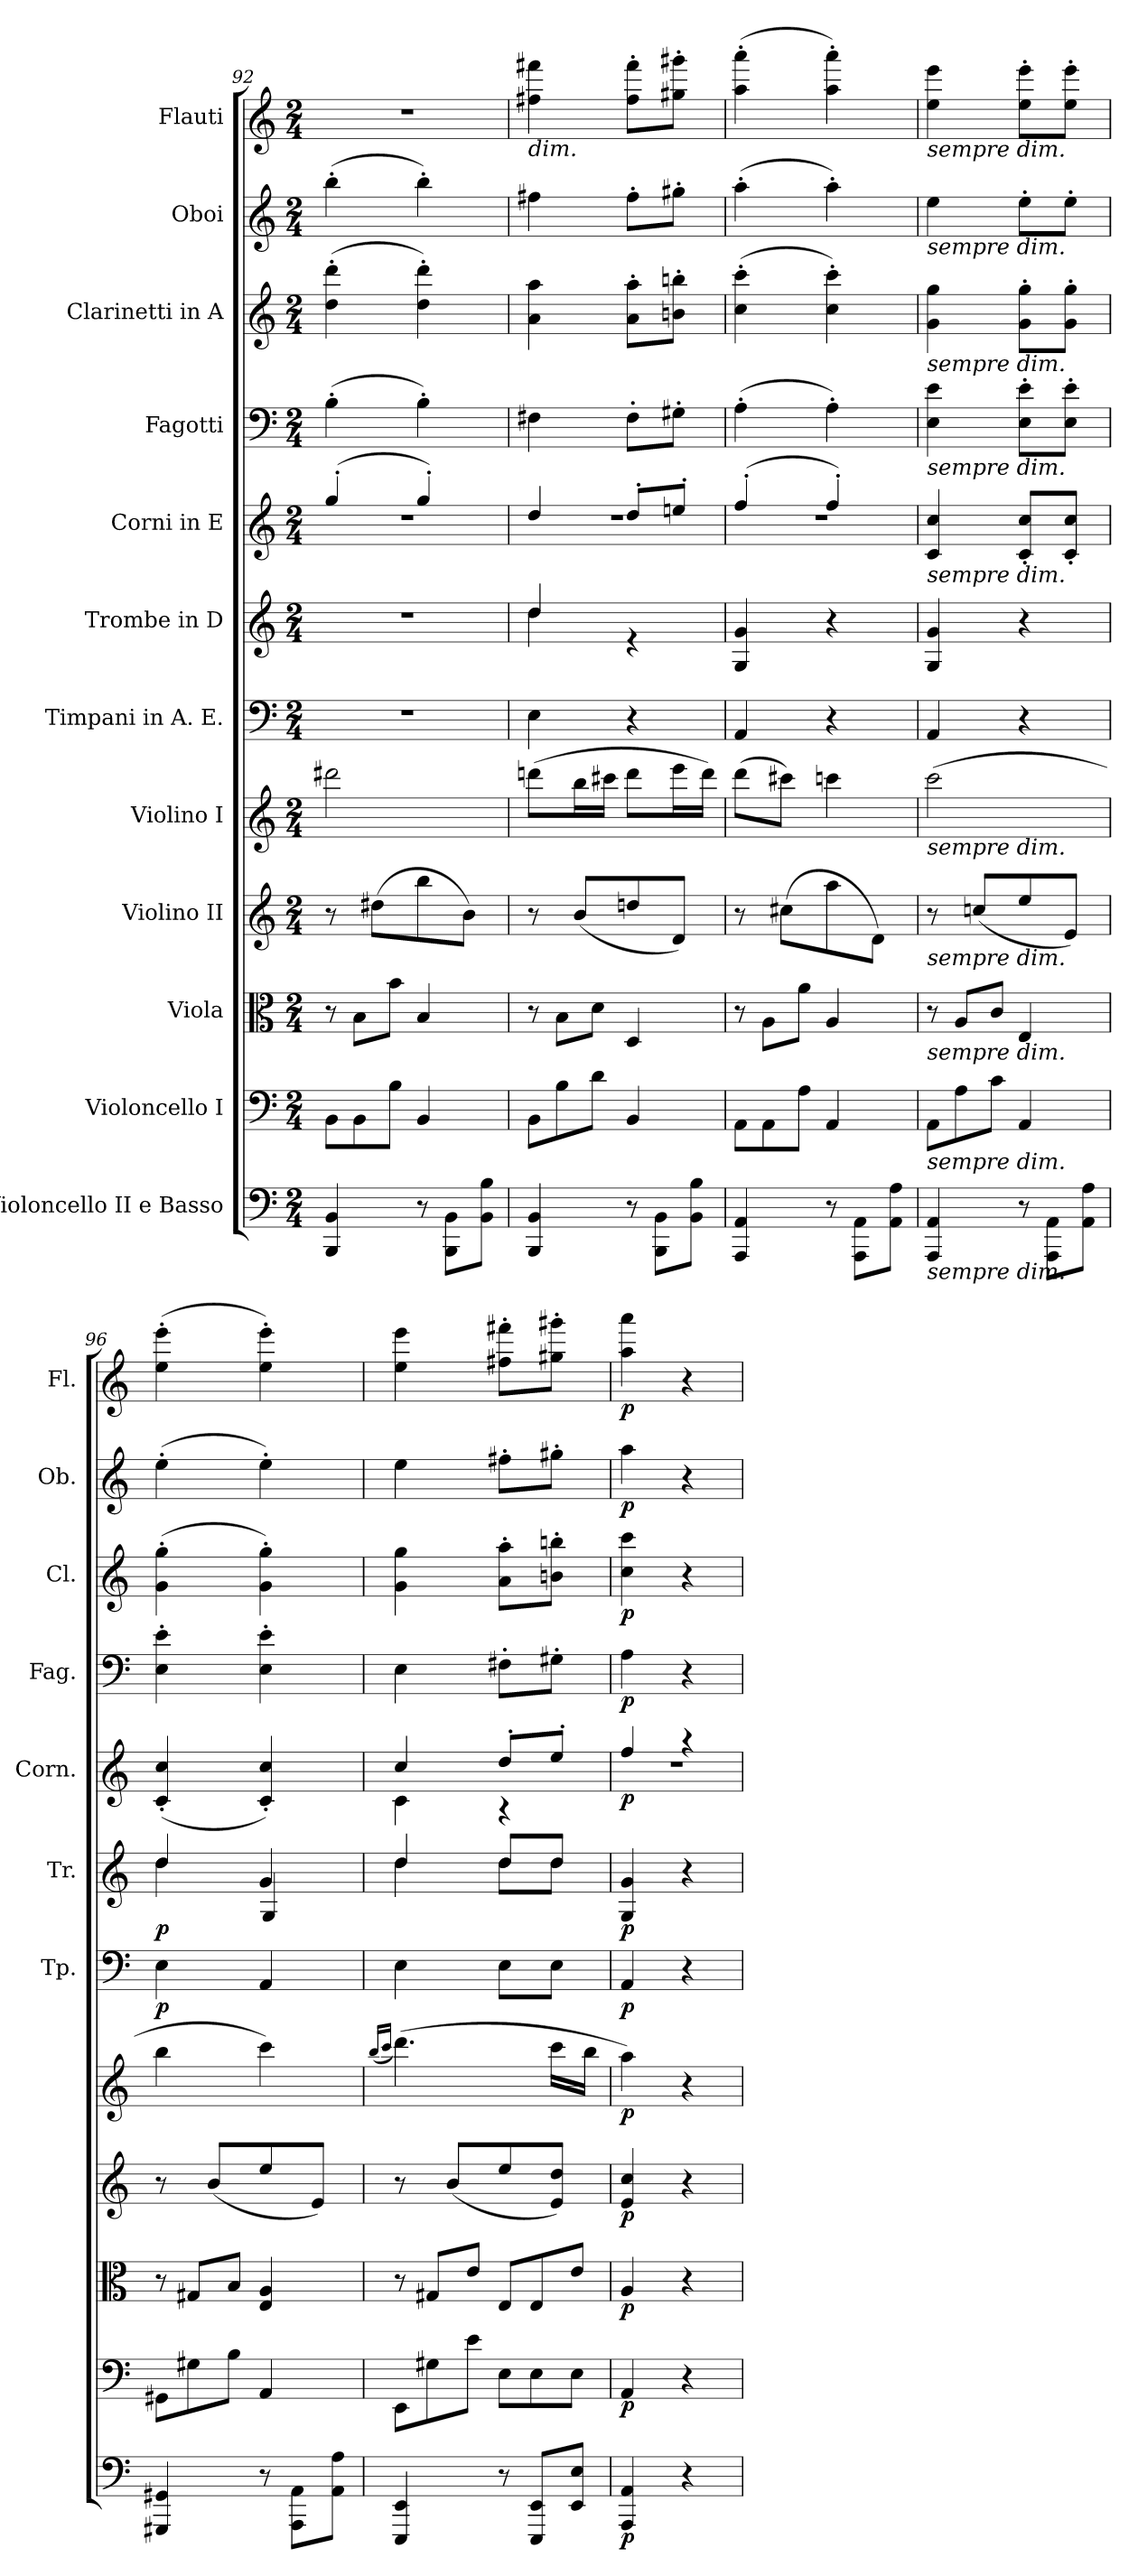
**kern	**dynam	**kern	**dynam	**kern	**dynam	**kern	**dynam	**kern	**dynam	**kern	**dynam	**kern	**dynam	**kern	**dynam	**kern	**dynam	**kern	**dynam	**kern	**dynam	**kern	**dynam
*part12	*part12	*part11	*part11	*part10	*part10	*part9	*part9	*part8	*part8	*part7	*part7	*part6	*part6	*part5	*part5	*part4	*part4	*part3	*part3	*part2	*part2	*part1	*part1
*staff12	*staff12	*staff11	*staff11	*staff10	*staff10	*staff9	*staff9	*staff8	*staff8	*staff7	*staff7	*staff6	*staff6	*staff5	*staff5	*staff4	*staff4	*staff3	*staff3	*staff2	*staff2	*staff1	*staff1
*I"Violoncello II e Basso	*	*I"Violoncello I	*	*I"Viola	*	*I"Violino II	*	*I"Violino I	*	*I"Timpani in A. E.	*	*I"Trombe in D	*	*I"Corni in E	*	*I"Fagotti	*	*I"Clarinetti in A	*	*I"Oboi	*	*I"Flauti	*
*	*	*	*	*	*	*	*	*	*	*I'Tp.	*	*I'Tr.	*	*I'Corn.	*	*I'Fag.	*	*I'Cl.	*	*I'Ob.	*	*I'Fl.	*
*clefF4	*	*clefF4	*	*clefC3	*	*clefG2	*	*clefG2	*	*clefF4	*	*clefG2	*	*clefG2	*	*clefF4	*	*clefG2	*	*clefG2	*	*clefG2	*
*	*	*	*	*	*	*	*	*	*	*	*	*ITrd-1c-2	*	*ITrd5c8	*	*	*	*ITrd2c3	*	*	*	*	*
*k[]	*	*k[]	*	*k[]	*	*k[]	*	*k[]	*	*k[]	*	*k[f#c#]	*	*k[f#c#g#d#]	*	*k[]	*	*k[f#c#g#]	*	*k[]	*	*k[]	*
*M2/4	*	*M2/4	*	*M2/4	*	*M2/4	*	*M2/4	*	*M2/4	*	*M2/4	*	*M2/4	*	*M2/4	*	*M2/4	*	*M2/4	*	*M2/4	*
*	*	*Xtuplet	*	*Xtuplet	*	*	*	*	*	*	*	*	*	*	*	*	*	*	*	*	*	*	*
=92	=92	=92	=92	=92	=92	=92	=92	=92	=92	=92	=92	=92	=92	=92	=92	=92	=92	=92	=92	=92	=92	=92	=92
*	*	*	*	*	*	*	*	*	*	*	*	*	*	*^	*	*	*	*	*	*	*	*	*
4BBB/ 4BB/	.	12BB\L	.	12r	.	8r	.	2ddd#X\	.	2r	.	2r	.	(4b'/	2rdd	.	(4B'\	.	(4b\' 4bb\'	.	(4bb'\	.	2r	.
.	.	12BB\	.	12B\L	.	.	.	.	.	.	.	.	.	.	.	.	.	.	.	.	.	.	.	.
.	.	.	.	.	.	(8dd#X\L	.	.	.	.	.	.	.	.	.	.	.	.	.	.	.	.	.	.
.	.	12B\J	.	12b\J	.	.	.	.	.	.	.	.	.	.	.	.	.	.	.	.	.	.	.	.
*Xtuplet	*	*	*	*	*	*	*	*	*	*	*	*	*	*	*	*	*	*	*	*	*	*	*	*
12r	.	4BB/	.	4B/	.	8bb\	.	.	.	.	.	.	.	4b'/)	.	.	4B'\)	.	4b\' 4bb\')	.	4bb'\)	.	.	.
12BBB\ 12BB\L	.	.	.	.	.	.	.	.	.	.	.	.	.	.	.	.	.	.	.	.	.	.	.	.
.	.	.	.	.	.	8b\J)	.	.	.	.	.	.	.	.	.	.	.	.	.	.	.	.	.	.
12BB\ 12B\J	.	.	.	.	.	.	.	.	.	.	.	.	.	.	.	.	.	.	.	.	.	.	.	.
=93	=93	=93	=93	=93	=93	=93	=93	=93	=93	=93	=93	=93	=93	=93	=93	=93	=93	=93	=93	=93	=93	=93	=93	=93
*	*	*	*	*	*	*	*	*	*	*	*	*^	*	*	*	*	*	*	*	*	*	*	*	*
!	!	!	!	!	!	!	!	!	!	!	!	!	!	!	!	!	!	!	!	!	!	!	!	!LO:TX:b:i:t=dim.	!
4BBB/ 4BB/	.	12BB\L	.	12r	.	8r	.	(8dddn\L	.	4E\	.	4ee/	4ee\	.	4f#/	2rdd	.	4F#X\	.	4f#\ 4ff#\	.	4ff#X\	.	4ff#X\ 4fff#X\	.
.	.	12B\	.	12B\L	.	.	.	.	.	.	.	.	.	.	.	.	.	.	.	.	.	.	.	.	.
.	.	.	.	.	.	(8b/L	.	16bb\L	.	.	.	.	.	.	.	.	.	.	.	.	.	.	.	.	.
.	.	12d\J	.	12d\J	.	.	.	.	.	.	.	.	.	.	.	.	.	.	.	.	.	.	.	.	.
.	.	.	.	.	.	.	.	16ccc#X\JJ	.	.	.	.	.	.	.	.	.	.	.	.	.	.	.	.	.
12r	.	4BB/	.	4D/	.	8ddn/	.	8ddd\L	.	4r	.	4re	4ryy	.	8f#'/L	.	.	8F#'\L	.	8f#\' 8ff#\'L	.	8ff#'\L	.	8ff#\' 8fff#\'L	.
12BBB\ 12BB\L	.	.	.	.	.	.	.	.	.	.	.	.	.	.	.	.	.	.	.	.	.	.	.	.	.
.	.	.	.	.	.	8d/J)	.	16eee\L	.	.	.	.	.	.	8g#X'/J	.	.	8G#X'\J	.	8g#X\' 8gg#X\'J	.	8gg#X'\J	.	8gg#X\' 8ggg#X\'J	.
12BB\ 12B\J	.	.	.	.	.	.	.	.	.	.	.	.	.	.	.	.	.	.	.	.	.	.	.	.	.
.	.	.	.	.	.	.	.	16ddd\JJ)	.	.	.	.	.	.	.	.	.	.	.	.	.	.	.	.	.
*	*	*	*	*	*	*	*	*	*	*	*	*v	*v	*	*	*	*	*	*	*	*	*	*	*	*
=94	=94	=94	=94	=94	=94	=94	=94	=94	=94	=94	=94	=94	=94	=94	=94	=94	=94	=94	=94	=94	=94	=94	=94	=94
4AAA/ 4AA/	.	12AA\L	.	12r	.	8r	.	(8ddd\L	.	4AA/	.	4A/ 4a/	.	(4a'/	2rdd	.	(4A'\	.	(4a\' 4aa\'	.	(4aa'\	.	(4aa\' 4aaa\'	.
.	.	12AA\	.	12A\L	.	.	.	.	.	.	.	.	.	.	.	.	.	.	.	.	.	.	.	.
.	.	.	.	.	.	(8cc#X\L	.	8ccc#X\J)	.	.	.	.	.	.	.	.	.	.	.	.	.	.	.	.
.	.	12A\J	.	12a\J	.	.	.	.	.	.	.	.	.	.	.	.	.	.	.	.	.	.	.	.
12r	.	4AA/	.	4A/	.	8aa\	.	4cccn\	.	4r	.	4r	.	4a'/)	.	.	4A'\)	.	4a\' 4aa\')	.	4aa'\)	.	4aa\' 4aaa\')	.
12AAA\ 12AA\L	.	.	.	.	.	.	.	.	.	.	.	.	.	.	.	.	.	.	.	.	.	.	.	.
.	.	.	.	.	.	8d\J)	.	.	.	.	.	.	.	.	.	.	.	.	.	.	.	.	.	.
12AA\ 12A\J	.	.	.	.	.	.	.	.	.	.	.	.	.	.	.	.	.	.	.	.	.	.	.	.
*	*	*	*	*	*	*	*	*	*	*	*	*	*	*v	*v	*	*	*	*	*	*	*	*	*
=95	=95	=95	=95	=95	=95	=95	=95	=95	=95	=95	=95	=95	=95	=95	=95	=95	=95	=95	=95	=95	=95	=95	=95
!	!	!	!	!	!	!	!	!	!	!	!	!	!	!	!	!	!	!	!	!	!	!LO:TX:b:i:t=sempre dim.	!
!	!	!	!	!	!	!	!	!	!	!	!	!	!	!	!	!	!	!	!	!LO:TX:b:i:t=sempre dim.	!	!	!
!	!	!	!	!	!	!	!	!	!	!	!	!	!	!	!	!	!	!LO:TX:b:i:t=sempre dim.	!	!	!	!	!
!	!	!	!	!	!	!	!	!	!	!	!	!	!	!	!	!LO:TX:b:i:t=sempre dim.	!	!	!	!	!	!	!
!	!	!	!	!	!	!	!	!	!	!	!	!	!	!LO:TX:b:i:t=sempre dim.	!	!	!	!	!	!	!	!	!
!	!	!	!	!	!	!	!	!LO:TX:b:i:t=sempre dim.	!	!	!	!	!	!	!	!	!	!	!	!	!	!	!
!	!	!	!	!	!	!LO:TX:b:i:t=sempre dim.	!	!	!	!	!	!	!	!	!	!	!	!	!	!	!	!	!
!	!	!	!	!LO:TX:b:i:t=sempre dim.	!	!	!	!	!	!	!	!	!	!	!	!	!	!	!	!	!	!	!
!	!	!LO:TX:b:i:t=sempre dim.	!	!	!	!	!	!	!	!	!	!	!	!	!	!	!	!	!	!	!	!	!
!LO:TX:b:i:t=sempre dim.	!	!	!	!	!	!	!	!	!	!	!	!	!	!	!	!	!	!	!	!	!	!	!
4AAA/ 4AA/	.	12AA/L	.	12r	.	8r	.	(2ccc\	.	4AA/	.	4A/ 4a/	.	4E/ 4e/	.	4E\ 4e\	.	4e\ 4ee\	.	4ee\	.	4ee\ 4eee\	.
.	.	12A\	.	12A/L	.	.	.	.	.	.	.	.	.	.	.	.	.	.	.	.	.	.	.
.	.	.	.	.	.	(8ccn/L	.	.	.	.	.	.	.	.	.	.	.	.	.	.	.	.	.
.	.	12c\J	.	12c/J	.	.	.	.	.	.	.	.	.	.	.	.	.	.	.	.	.	.	.
12r	.	4AA/	.	4E/	.	8ee/	.	.	.	4r	.	4r	.	8E/' 8e/'L	.	8E\' 8e\'L	.	8e\' 8ee\'L	.	8ee'\L	.	8ee\' 8eee\'L	.
12AAA\ 12AA\L	.	.	.	.	.	.	.	.	.	.	.	.	.	.	.	.	.	.	.	.	.	.	.
.	.	.	.	.	.	8e/J)	.	.	.	.	.	.	.	8E/' 8e/'J	.	8E\' 8e\'J	.	8e\' 8ee\'J	.	8ee'\J	.	8ee\' 8eee\'J	.
12AA\ 12A\J	.	.	.	.	.	.	.	.	.	.	.	.	.	.	.	.	.	.	.	.	.	.	.
=96	=96	=96	=96	=96	=96	=96	=96	=96	=96	=96	=96	=96	=96	=96	=96	=96	=96	=96	=96	=96	=96	=96	=96
*	*	*	*	*	*	*	*	*	*	*	*	*^	*	*	*	*	*	*	*	*	*	*	*
!	!	!	!	!	!	!	!	!	!	!	!LO:DY:b	!	!	!LO:DY:b	!	!	!	!	!	!	!	!	!	!
4GGG#X/ 4GG#X/	.	12GG#X/L	.	12r	.	8r	.	4bb\	.	4E\	p	4ee/	4ee\	p	(4E/' 4e/'	.	4E\' 4e\'	.	(4e\' 4ee\'	.	(4ee'\	.	(4ee\' 4eee\'	.
.	.	12G#X\	.	12G#X/L	.	.	.	.	.	.	.	.	.	.	.	.	.	.	.	.	.	.	.	.
.	.	.	.	.	.	(8b/L	.	.	.	.	.	.	.	.	.	.	.	.	.	.	.	.	.	.
.	.	12B\J	.	12B/J	.	.	.	.	.	.	.	.	.	.	.	.	.	.	.	.	.	.	.	.
12r	.	4AA/	.	4E/ 4A/	.	8ee/	.	4ccc\)	.	4AA/	.	4a/	4A/	.	4E/' 4e/')	.	4E\' 4e\'	.	4e\' 4ee\')	.	4ee'\)	.	4ee\' 4eee\')	.
12AAA\ 12AA\L	.	.	.	.	.	.	.	.	.	.	.	.	.	.	.	.	.	.	.	.	.	.	.	.
.	.	.	.	.	.	8e/J)	.	.	.	.	.	.	.	.	.	.	.	.	.	.	.	.	.	.
12AA\ 12A\J	.	.	.	.	.	.	.	.	.	.	.	.	.	.	.	.	.	.	.	.	.	.	.	.
=97	=97	=97	=97	=97	=97	=97	=97	=97	=97	=97	=97	=97	=97	=97	=97	=97	=97	=97	=97	=97	=97	=97	=97	=97
.	.	.	.	.	.	.	.	(16qbb/LL	.	.	.	.	.	.	.	.	.	.	.	.	.	.	.	.
.	.	.	.	.	.	.	.	16qccc/JJ	.	.	.	.	.	.	.	.	.	.	.	.	.	.	.	.
*	*	*	*	*	*	*	*	*	*	*	*	*	*	*	*^	*	*	*	*	*	*	*	*	*
4EEE/ 4EE/	.	12EE/L	.	12r	.	8r	.	(4.ddd\)	.	4E\	.	4ee/	4ee\	.	4e/	4E\	.	4E\	.	4e\ 4ee\	.	4ee\	.	4ee\ 4eee\	.
.	.	12G#X\	.	12G#X/L	.	.	.	.	.	.	.	.	.	.	.	.	.	.	.	.	.	.	.	.	.
.	.	.	.	.	.	(8b/L	.	.	.	.	.	.	.	.	.	.	.	.	.	.	.	.	.	.	.
.	.	12e\J	.	12e/J	.	.	.	.	.	.	.	.	.	.	.	.	.	.	.	.	.	.	.	.	.
12r	.	12E\L	.	12E/L	.	8ee/	.	.	.	8E\L	.	8ee/L	8ee\L	.	8f#'/L	4r	.	8F#X'\L	.	8f#\' 8ff#\'L	.	8ff#X'\L	.	8ff#X\' 8fff#X\'L	.
12EEE/ 12EE/L	.	12E\	.	12E/	.	.	.	.	.	.	.	.	.	.	.	.	.	.	.	.	.	.	.	.	.
.	.	.	.	.	.	8e/ 8dd/J)	.	16ccc\LL	.	8E\J	.	8ee/J	8ee\J	.	8g#'/J	.	.	8G#X'\J	.	8g#X\' 8gg#X\'J	.	8gg#X'\J	.	8gg#X\' 8ggg#X\'J	.
12EE/ 12E/J	.	12E\J	.	12e/J	.	.	.	.	.	.	.	.	.	.	.	.	.	.	.	.	.	.	.	.	.
.	.	.	.	.	.	.	.	16bb\JJ	.	.	.	.	.	.	.	.	.	.	.	.	.	.	.	.	.
*	*	*	*	*	*	*	*	*	*	*	*	*v	*v	*	*	*	*	*	*	*	*	*	*	*	*
=98	=98	=98	=98	=98	=98	=98	=98	=98	=98	=98	=98	=98	=98	=98	=98	=98	=98	=98	=98	=98	=98	=98	=98	=98
!	!LO:DY:b	!	!LO:DY:b	!	!LO:DY:b	!	!LO:DY:b	!	!LO:DY:b	!	!LO:DY:b	!	!LO:DY:b	!	!	!LO:DY:b	!	!LO:DY:b	!	!LO:DY:b	!	!LO:DY:b	!	!LO:DY:b
4AAA/ 4AA/	p	4AA/	p	4A/	p	4e/ 4cc/	p	4aa\)	p	4AA/	p	4A/ 4a/	p	4a/	2rdd	p	4A\	p	4a\ 4aa\	p	4aa\	p	4aa\ 4aaa\	p
4r	.	4r	.	4r	.	4r	.	4r	.	4r	.	4r	.	4r	.	.	4r	.	4r	.	4r	.	4r	.
*	*	*	*	*	*	*	*	*	*	*	*	*	*	*v	*v	*	*	*	*	*	*	*	*	*
=	=	=	=	=	=	=	=	=	=	=	=	=	=	=	=	=	=	=	=	=	=	=	=
*-	*-	*-	*-	*-	*-	*-	*-	*-	*-	*-	*-	*-	*-	*-	*-	*-	*-	*-	*-	*-	*-	*-	*-
